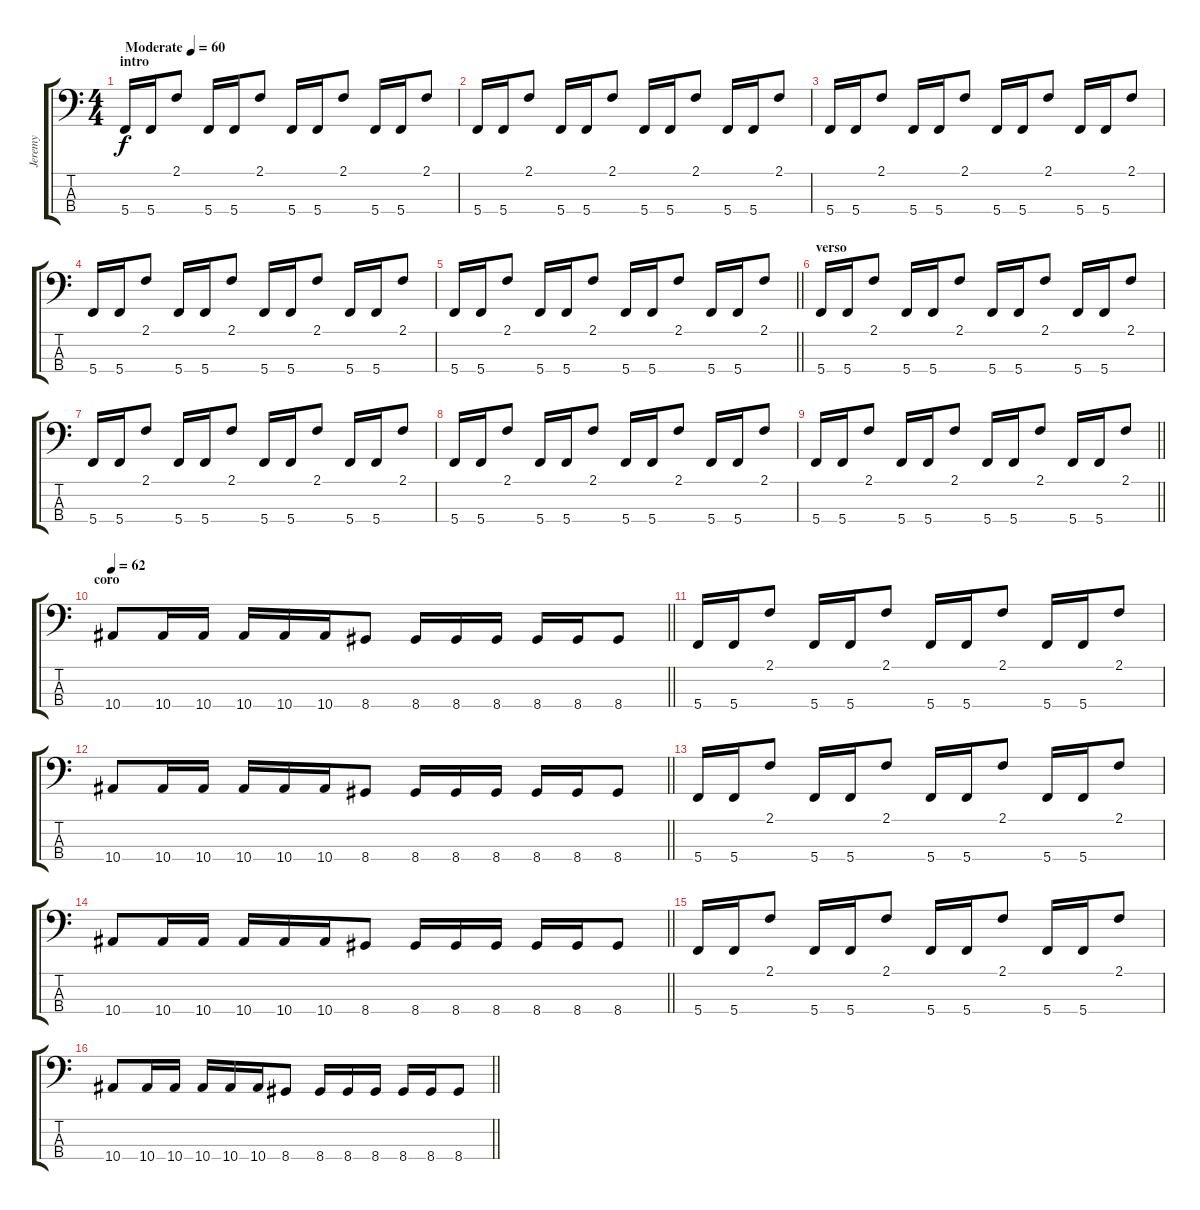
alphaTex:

\track ("Jeremy" "Jeremy") {instrument electricbassfinger}
\staff {score tabs}
\tuning (Eb2 Bb1 F1 C1) {hide}
\ts (4 4)
\section ("" "intro")
\tempo (60 "Moderate")
\clef f4
\ks c
5.4.16{dy f instrument electricbassfinger} 5.4.16 2.1.8 5.4.16 5.4.16 2.1.8 5.4.16 5.4.16 2.1.8 5.4.16 5.4.16 2.1.8 |
5.4.16 5.4.16 2.1.8 5.4.16 5.4.16 2.1.8 5.4.16 5.4.16 2.1.8 5.4.16 5.4.16 2.1.8 |
5.4.16 5.4.16 2.1.8 5.4.16 5.4.16 2.1.8 5.4.16 5.4.16 2.1.8 5.4.16 5.4.16 2.1.8 |
5.4.16 5.4.16 2.1.8 5.4.16 5.4.16 2.1.8 5.4.16 5.4.16 2.1.8 5.4.16 5.4.16 2.1.8 |
\barLineRight lightlight
5.4.16 5.4.16 2.1.8 5.4.16 5.4.16 2.1.8 5.4.16 5.4.16 2.1.8 5.4.16 5.4.16 2.1.8 |
\section ("" "verso ")
5.4.16 5.4.16 2.1.8 5.4.16 5.4.16 2.1.8 5.4.16 5.4.16 2.1.8 5.4.16 5.4.16 2.1.8 |
5.4.16 5.4.16 2.1.8 5.4.16 5.4.16 2.1.8 5.4.16 5.4.16 2.1.8 5.4.16 5.4.16 2.1.8 |
5.4.16 5.4.16 2.1.8 5.4.16 5.4.16 2.1.8 5.4.16 5.4.16 2.1.8 5.4.16 5.4.16 2.1.8 |
\barLineRight lightlight
5.4.16 5.4.16 2.1.8 5.4.16 5.4.16 2.1.8 5.4.16 5.4.16 2.1.8 5.4.16 5.4.16 2.1.8 |
\section ("" "coro")
\tempo 62
\barLineRight lightlight
10.4.8{volume 14} 10.4.16 10.4.16 10.4.16 10.4.16 10.4.16 8.4.8 8.4.16 8.4.16 8.4.16 8.4.16 8.4.16 8.4.8 |
5.4.16 5.4.16 2.1.8 5.4.16 5.4.16 2.1.8 5.4.16 5.4.16 2.1.8 5.4.16 5.4.16 2.1.8 |
\barLineRight lightlight
10.4.8 10.4.16 10.4.16 10.4.16 10.4.16 10.4.16 8.4.8 8.4.16 8.4.16 8.4.16 8.4.16 8.4.16 8.4.8 |
5.4.16 5.4.16 2.1.8 5.4.16 5.4.16 2.1.8 5.4.16 5.4.16 2.1.8 5.4.16 5.4.16 2.1.8 |
\barLineRight lightlight
10.4.8 10.4.16 10.4.16 10.4.16 10.4.16 10.4.16 8.4.8 8.4.16 8.4.16 8.4.16 8.4.16 8.4.16 8.4.8 |
5.4.16 5.4.16 2.1.8 5.4.16 5.4.16 2.1.8 5.4.16 5.4.16 2.1.8 5.4.16 5.4.16 2.1.8 |
\barLineRight lightlight
10.4.8 10.4.16 10.4.16 10.4.16 10.4.16 10.4.16 8.4.8 8.4.16 8.4.16 8.4.16 8.4.16 8.4.16 8.4.8
